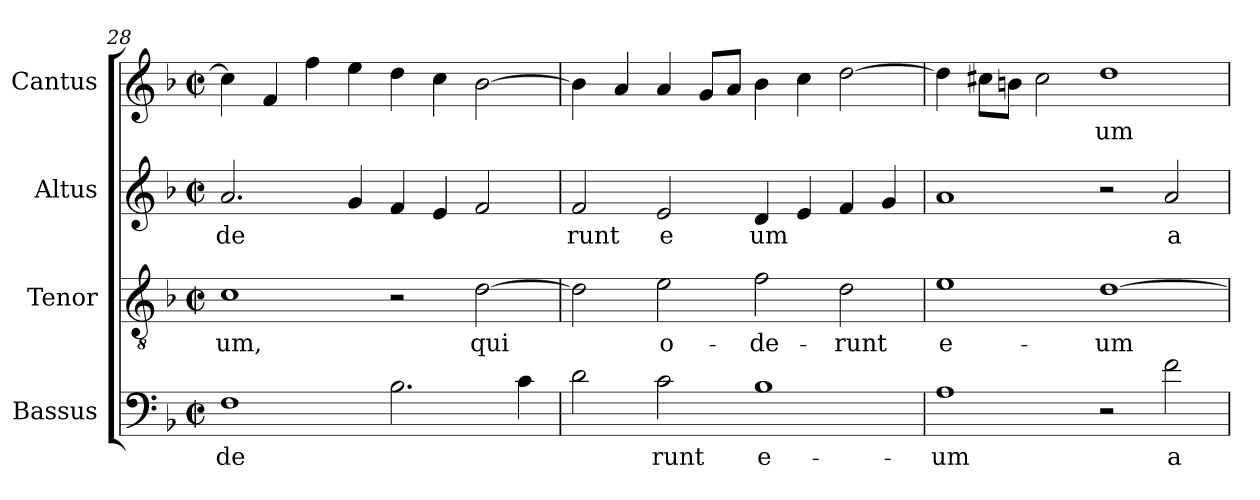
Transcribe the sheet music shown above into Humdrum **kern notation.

**kern	**text	**kern	**text	**kern	**text	**kern	**text
*part4	*part4	*part3	*part3	*part2	*part2	*part1	*part1
*staff4	*staff4	*staff3	*staff3	*staff2	*staff2	*staff1	*staff1
*I"Bassus	*	*I"Tenor	*	*I"Altus	*	*I"Cantus	*
!!LO:LB:g=z
*clefF4	*	*clefGv2	*	*clefG2	*	*clefG2	*
*k[b-]	*	*k[b-]	*	*k[b-]	*	*k[b-]	*
*F:	*	*F:	*	*F:	*	*F:	*
*M2/2	*	*M2/2	*	*M2/2	*	*M2/2	*
*met(c|)	*	*met(c|)	*	*met(c|)	*	*met(c|)	*
=28	=28	=28	=28	=28	=28	=28	=28
!	!LO:LY:b:cj	!	!LO:LY:b:cj	!	!LO:LY:b:cj	!	!LO:LY:b:cj
1F	de-	1c	um,	2.a/	de	4cc\]	.
!	!	!	!	!	!	!	!LO:LY:b:cj
.	.	.	.	.	.	4f/	.
!	!	!	!	!	!	!	!LO:LY:b:cj
.	.	.	.	.	.	4ff\	.
!	!	!	!	!	!LO:LY:b:cj	!	!LO:LY:b:cj
.	.	.	.	4g/	.	4ee\	.
!	!LO:LY:b:cj	!	!	!	!LO:LY:b:cj	!	!LO:LY:b:cj
2.B-\	--	2r	.	4f/	.	4dd\	.
!	!	!	!	!	!LO:LY:b:cj	!	!LO:LY:b:cj
.	.	.	.	4e/	.	4cc\	.
!	!	!	!LO:LY:b:cj	!	!LO:LY:b:cj	!	!LO:LY:b:cj
.	.	[>2d\	qui	2f/	.	[>2b-\	.
!	!LO:LY:b:cj	!	!	!	!	!	!
4c\	--	.	.	.	.	.	.
=29	=29	=29	=29	=29	=29	=29	=29
!	!LO:LY:b:cj	!	!LO:LY:b:cj	!	!LO:LY:b:cj	!	!LO:LY:b:cj
2d\	--	2d\]	.	2f/	runt	4b-\]	.
!	!	!	!	!	!	!	!LO:LY:b:cj
.	.	.	.	.	.	4a/	.
!	!LO:LY:b:cj	!	!LO:LY:b:cj	!	!LO:LY:b:cj	!	!LO:LY:b:cj
2c\	-runt	2e\	o-	2e/	e	4a/	.
!	!	!	!	!	!	!	!LO:LY:b:cj
.	.	.	.	.	.	8g/L	.
!	!	!	!	!	!	!	!LO:LY:b:cj
.	.	.	.	.	.	8a/J	.
!	!LO:LY:b:cj	!	!LO:LY:b:cj	!	!LO:LY:b:cj	!	!LO:LY:b:cj
1B-	e-	2f\	-de-	4d/	um	4b-\	.
!	!	!	!	!	!LO:LY:b:cj	!	!LO:LY:b:cj
.	.	.	.	4e/	.	4cc\	.
!	!	!	!LO:LY:b:cj	!	!LO:LY:b:cj	!	!LO:LY:b:cj
.	.	2d\	-runt	4f/	.	[>2dd\	.
!	!	!	!	!	!LO:LY:b:cj	!	!
.	.	.	.	4g/	.	.	.
=30	=30	=30	=30	=30	=30	=30	=30
!	!LO:LY:b:cj	!	!LO:LY:b:cj	!	!LO:LY:b:cj	!	!LO:LY:b:cj
1A	-um	1e	e-	1a	.	4dd\]	.
!	!	!	!	!	!	!	!LO:LY:b:cj
.	.	.	.	.	.	8cc#\L	.
!	!	!	!	!	!	!	!LO:LY:b:cj
.	.	.	.	.	.	8b\J	.
!	!	!	!	!	!	!	!LO:LY:b:cj
.	.	.	.	.	.	2cc#\	.
!	!	!	!LO:LY:b:cj	!	!	!	!LO:LY:b:cj
2r	.	[>1d	-um	2r	.	1dd	um
!	!LO:LY:b:cj	!	!	!	!LO:LY:b:cj	!	!
2f\	a	.	.	2a/	a	.	.
=	=	=	=	=	=	=	=
*-	*-	*-	*-	*-	*-	*-	*-
